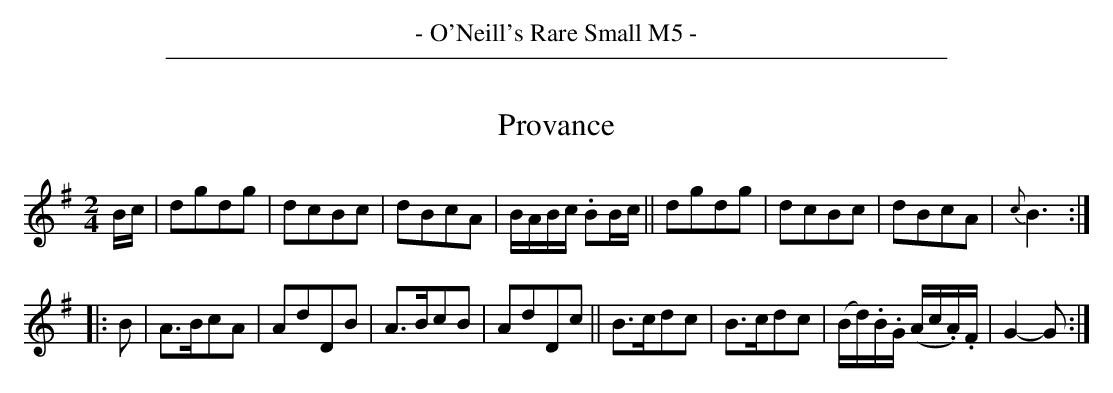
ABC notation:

X:1
T: Provance
M: 2/4
L: 1/8
K: G
B/c/ |\
dgdg | dcBc | dBcA | B/A/B/c/ .BB/c/ ||\
dgdg | dcBc | dBcA | {c}B3 ::
B |\
A>BcA | AdDB | A>BcB | AdDc ||\
B>cdc | B>cdc | (B/d/).B/.G/ (A/c/.A/).F/ | G2-G :|
